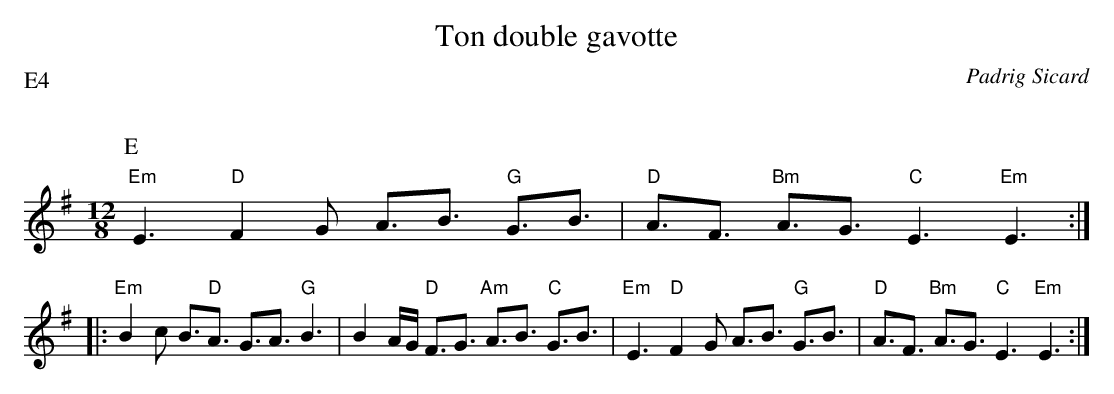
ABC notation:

X:1
T:Ton double gavotte
C:Padrig Sicard
Q:C3=156
P:E4
M:12/8
K:Em
P:E
"Em"E3 "D"F2 G A3/2B3/2 "G"G3/2B3/2|"D"A3/2F3/2 "Bm"A3/2G3/2 "C"E3 "Em"E3::
"Em"B2 c B3/2"D"A3/2 G3/2A3/2 "G"B3|\
B2 A/2G/2 "D"F3/2G3/2 "Am"A3/2B3/2 "C"G3/2B3/2|\
"Em"E3 "D"F2 G A3/2B3/2 "G"G3/2B3/2|\
"D"A3/2F3/2 "Bm"A3/2G3/2 "C"E3 "Em"E3:|
\bigskip
